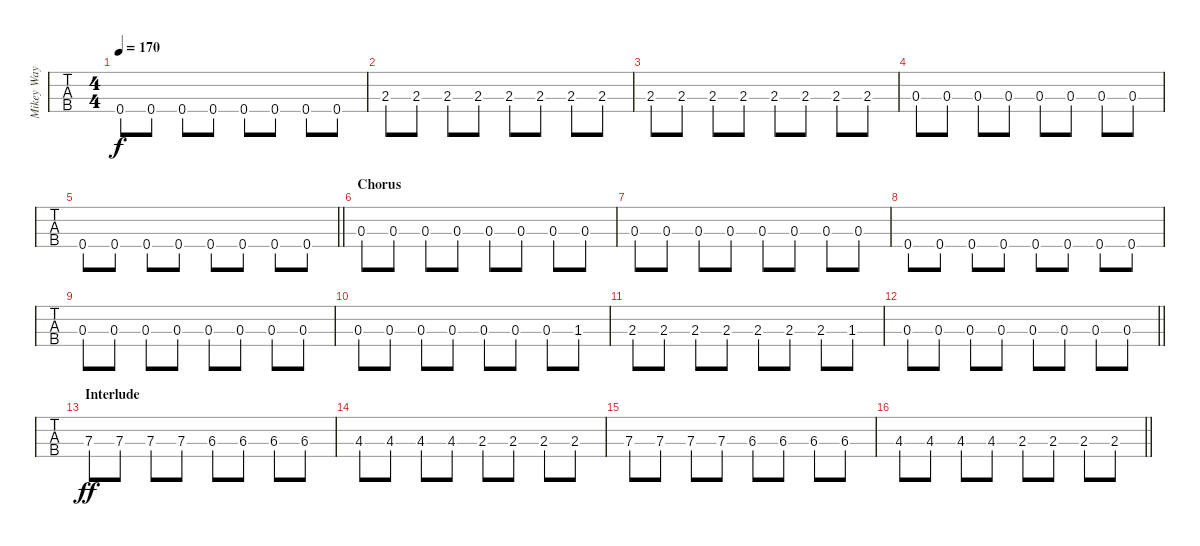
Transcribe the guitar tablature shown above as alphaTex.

\track ("Mikey Way - Bass" "Mikey Way ") {instrument electricbassfinger}
\staff {tabs}
\tuning (G2 D2 A1 E1) {hide}
\ts (4 4)
\tempo 170
\clef f4
\ks c
0.4{t}.8{dy f} 0.4.8 0.4.8 0.4.8 0.4.8 0.4.8 0.4.8 0.4.8 |
2.3.8 2.3.8 2.3.8 2.3.8 2.3.8 2.3.8 2.3.8 2.3.8 |
2.3.8 2.3.8 2.3.8 2.3.8 2.3.8 2.3.8 2.3.8 2.3.8 |
0.3.8 0.3.8 0.3.8 0.3.8 0.3.8 0.3.8 0.3.8 0.3.8 |
\barLineRight lightlight
0.4.8 0.4.8 0.4.8 0.4.8 0.4.8 0.4.8 0.4.8 0.4.8 |
\section ("" "Chorus")
0.3.8 0.3.8 0.3.8 0.3.8 0.3.8 0.3.8 0.3.8 0.3.8 |
0.3.8 0.3.8 0.3.8 0.3.8 0.3.8 0.3.8 0.3.8 0.3.8 |
0.4.8 0.4.8 0.4.8 0.4.8 0.4.8 0.4.8 0.4.8 0.4.8 |
0.3.8 0.3.8 0.3.8 0.3.8 0.3.8 0.3.8 0.3.8 0.3.8 |
0.3.8 0.3.8 0.3.8 0.3.8 0.3.8 0.3.8 0.3.8 1.3.8 |
2.3.8 2.3.8 2.3.8 2.3.8 2.3.8 2.3.8 2.3.8 1.3.8 |
\barLineRight lightlight
0.3.8 0.3.8 0.3.8 0.3.8 0.3.8 0.3.8 0.3.8 0.3.8 |
\section ("" "Interlude")
7.3.8{dy ff} 7.3.8 7.3.8 7.3.8 6.3.8 6.3.8 6.3.8 6.3.8 |
4.3.8 4.3.8 4.3.8 4.3.8 2.3.8 2.3.8 2.3.8 2.3.8 |
7.3.8 7.3.8 7.3.8 7.3.8 6.3.8 6.3.8 6.3.8 6.3.8 |
\barLineRight lightlight
4.3.8 4.3.8 4.3.8 4.3.8 2.3.8 2.3.8 2.3.8 2.3.8
